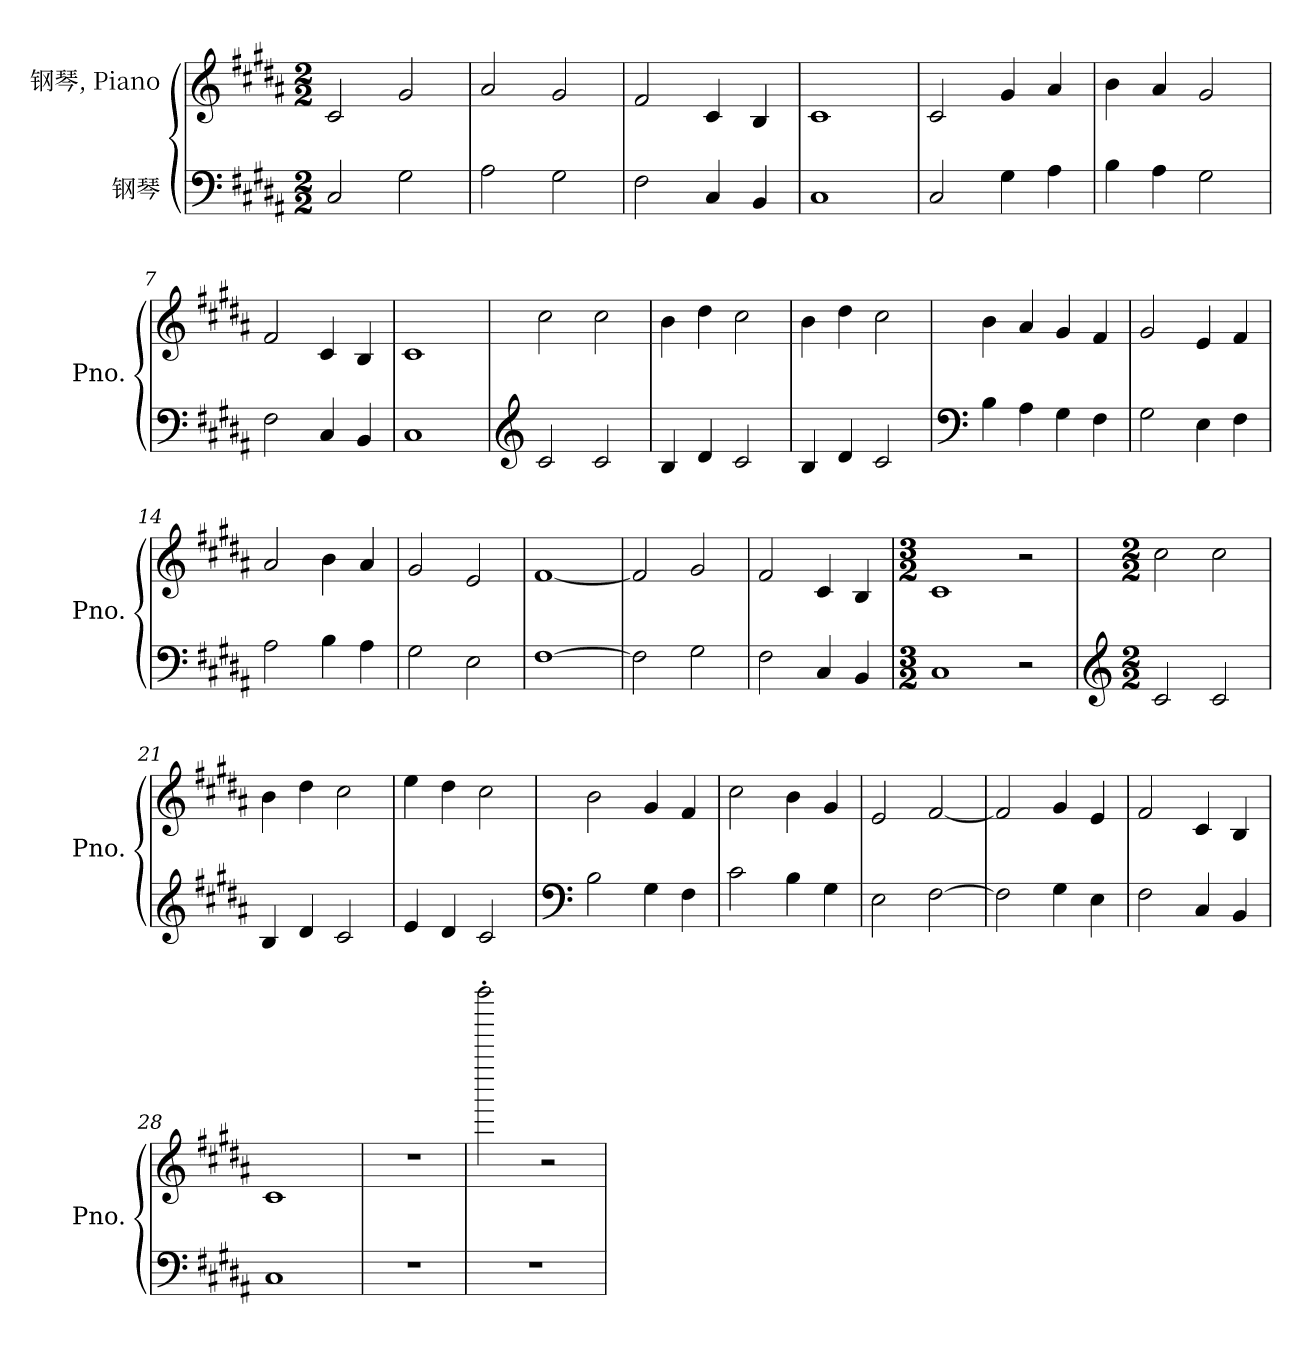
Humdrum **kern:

**kern	**kern
*part2	*part1
*staff2	*staff1
*I"钢琴	*I"钢琴, Piano
*	*I'Pno.
*clefF4	*clefG2
*k[f#c#g#d#a#]	*k[f#c#g#d#a#]
*M2/2	*M2/2
*MM132	*MM132
=1	=1
2C#/	2c#/
2G#\	2g#/
=2	=2
2A#\	2a#/
2G#\	2g#/
=3	=3
2F#\	2f#/
4C#/	4c#/
4BB/	4B/
=4	=4
1C#	1c#
=5	=5
2C#/	2c#/
4G#\	4g#/
4A#\	4a#/
=6	=6
4B\	4b\
4A#\	4a#/
2G#\	2g#/
=7	=7
2F#\	2f#/
4C#/	4c#/
4BB/	4B/
=8	=8
1C#	1c#
=9	=9
*clefG2	*
2c#/	2cc#\
2c#/	2cc#\
!!LO:LB:g=z
=10	=10
4B/	4b\
4d#/	4dd#\
2c#/	2cc#\
=11	=11
4B/	4b\
4d#/	4dd#\
2c#/	2cc#\
=12	=12
*clefF4	*
4B\	4b\
4A#\	4a#/
4G#\	4g#/
4F#\	4f#/
=13	=13
2G#\	2g#/
4E\	4e/
4F#\	4f#/
=14	=14
2A#\	2a#/
4B\	4b\
4A#\	4a#/
=15	=15
2G#\	2g#/
2E\	2e/
=16	=16
[1F#	[1f#
=17	=17
2F#\]	2f#/]
2G#\	2g#/
=18	=18
2F#\	2f#/
4C#/	4c#/
4BB/	4B/
!!LO:LB:g=z
=19	=19
*M3/2	*M3/2
1C#	1c#
2r	2r
=20	=20
*clefG2	*
*M2/2	*M2/2
2c#/	2cc#\
2c#/	2cc#\
=21	=21
4B/	4b\
4d#/	4dd#\
2c#/	2cc#\
=22	=22
4e/	4ee\
4d#/	4dd#\
2c#/	2cc#\
=23	=23
*clefF4	*
2B\	2b\
4G#\	4g#/
4F#\	4f#/
=24	=24
2c#\	2cc#\
4B\	4b\
4G#\	4g#/
=25	=25
2E\	2e/
[2F#\	[2f#/
=26	=26
2F#\]	2f#/]
4G#\	4g#/
4E\	4e/
=27	=27
2F#\	2f#/
4C#/	4c#/
4BB/	4B/
!!LO:LB:g=z
=28	=28
1C#	1c#
=29	=29
1r	1r
=30	=30
1r	2ffffff#'\
.	2r
=	=
*-	*-
